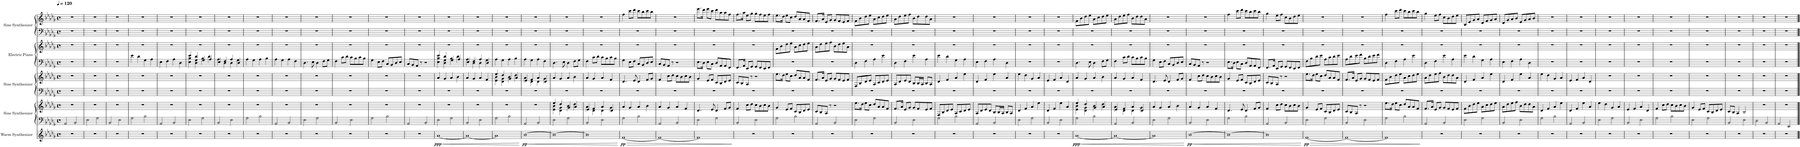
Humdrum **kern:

**kern	**dynam	**kern	**kern	**kern	**kern	**kern	**kern	**kern	**kern
*part5	*part5	*part4	*part4	*part3	*part3	*part2	*part2	*part1	*part1
*staff9	*staff9	*staff8	*staff7	*staff6	*staff5	*staff4	*staff3	*staff2	*staff1
*I"Warm Synthesizer	*	*I"Sine Synthesizer	*	*I"Sine Synthesizer	*	*I"Electric Piano	*	*I"Sine Synthesizer	*
*I'Synth.	*	*I'Synth.	*	*I'Synth.	*	*I'El. Pno.	*	*I'Synth.	*
*clefG2	*	*clefF4	*clefG2	*clefF4	*clefG2	*clefF4	*clefG2	*clefF4	*clefG2
*k[b-e-a-d-g-]	*	*k[b-e-a-d-g-]	*k[b-e-a-d-g-]	*k[b-e-a-d-g-]	*k[b-e-a-d-g-]	*k[b-e-a-d-g-]	*k[b-e-a-d-g-]	*k[b-e-a-d-g-]	*k[b-e-a-d-g-]
*M4/4	*	*M4/4	*M4/4	*M4/4	*M4/4	*M4/4	*M4/4	*M4/4	*M4/4
*met(c)	*	*met(c)	*met(c)	*met(c)	*met(c)	*met(c)	*met(c)	*met(c)	*met(c)
*MM120	*	*MM120	*MM120	*MM120	*MM120	*MM120	*MM120	*MM120	*MM120
=1	=1	=1	=1	=1	=1	=1	=1	=1	=1
1r	.	2AA-/	1r	1r	1r	1r	1r	1r	1r
.	.	2BB-/	.	.	.	.	.	.	.
=2	=2	=2	=2	=2	=2	=2	=2	=2	=2
1r	.	2E-\	1r	1r	1r	1r	1r	1r	1r
.	.	2G-\	.	.	.	.	.	.	.
=3	=3	=3	=3	=3	=3	=3	=3	=3	=3
1r	.	2BB-/	1r	1r	1r	1r	1r	1r	1r
.	.	2E-\	.	.	.	.	.	.	.
=4	=4	=4	=4	=4	=4	=4	=4	=4	=4
1r	.	2G-\	1r	1r	1r	4e-\	1r	1r	1r
.	.	.	.	.	.	4d-\	.	.	.
.	.	2B-\	.	.	.	4G-\	.	.	.
.	.	.	.	.	.	4A-\	.	.	.
=5	=5	=5	=5	=5	=5	=5	=5	=5	=5
1r	.	2AA-/	1r	1r	1r	4E-\	1r	1r	1r
.	.	.	.	.	.	4F\	.	.	.
.	.	2BB-/	.	.	.	4A-\	.	.	.
.	.	.	.	.	.	4D-\	.	.	.
=6	=6	=6	=6	=6	=6	=6	=6	=6	=6
*	*	*	*	*	*	*^	*	*	*
1r	.	2E-\	1r	1r	1r	4e-/	4E-\ 4B-\	1r	1r	1r
.	.	.	.	.	.	4d-/	4D-\ 4G-\	.	.	.
.	.	2G-\	.	.	.	4G-/	4B-\	.	.	.
.	.	.	.	.	.	4A-/	4d-\	.	.	.
=7	=7	=7	=7	=7	=7	=7	=7	=7	=7	=7
1r	.	2BB-/	1r	1r	1r	4E-/	4A-\	1r	1r	1r
.	.	.	.	.	.	4F/	4D-\	.	.	.
.	.	2E-\	.	.	.	4A-/	4D-\	.	.	.
.	.	.	.	.	.	4D-/	4G-\	.	.	.
*	*	*	*	*	*	*v	*v	*	*	*
=8	=8	=8	=8	=8	=8	=8	=8	=8	=8
1r	.	2G-\	1r	1r	1r	4A-\	1r	1r	1r
.	.	.	.	.	.	4G-\	.	.	.
.	.	2B-\	.	.	.	4A-\	.	.	.
.	.	.	.	.	.	4B-\	.	.	.
=9	=9	=9	=9	=9	=9	=9	=9	=9	=9
1r	.	2AA-/	1r	1r	1r	4A-\	1r	1r	1r
.	.	.	.	.	.	4G-\	.	.	.
.	.	2BB-/	.	.	.	4A-\	.	.	.
.	.	.	.	.	.	4F\	.	.	.
=10	=10	=10	=10	=10	=10	=10	=10	=10	=10
1r	.	2E-\	1r	1r	1r	4.D-\	1r	1r	1r
.	.	.	.	.	.	8E-\	.	.	.
.	.	2G-\	.	.	.	4D-\	.	.	.
.	.	.	.	.	.	8F\L	.	.	.
.	.	.	.	.	.	8G-\J	.	.	.
=11	=11	=11	=11	=11	=11	=11	=11	=11	=11
1r	.	2BB-/	1r	1r	1r	4F\	1r	1r	1r
.	.	.	.	.	.	8c\L	.	.	.
.	.	.	.	.	.	8d-\J	.	.	.
.	.	2E-\	.	.	.	8c\L	.	.	.
.	.	.	.	.	.	8B-\	.	.	.
.	.	.	.	.	.	8c\	.	.	.
.	.	.	.	.	.	8B-\J	.	.	.
=12	=12	=12	=12	=12	=12	=12	=12	=12	=12
1r	.	2G-\	1r	1r	1r	4G-\	1r	1r	1r
.	.	.	.	.	.	8E-\L	.	.	.
.	.	.	.	.	.	8F\J	.	.	.
.	.	2B-\	.	.	.	8C/L	.	.	.
.	.	.	.	.	.	8BB-/	.	.	.
.	.	.	.	.	.	8D-/	.	.	.
.	.	.	.	.	.	8E-/J	.	.	.
=13	=13	=13	=13	=13	=13	=13	=13	=13	=13
1r	.	2AA-/	1r	1r	1r	8C/L	1r	1r	1r
.	.	.	.	.	.	8BB-/	.	.	.
.	.	.	.	.	.	8AA-/J	.	.	.
.	.	.	.	.	.	8r	.	.	.
.	.	2BB-/	.	.	.	2r	.	.	.
=14	=14	=14	=14	=14	=14	=14	=14	=14	=14
!	!LO:HP:b	!	!	!	!	!	!	!	!
*	*	*	*	*	*	*^	*	*	*
!	!LO:DY:n=1:b	!	!	!	!	!	!	!	!	!
[1a-	< ppp	2E-\	1r	1r	4a-/	4e-/	4E-\ 4B-\	1r	1r	1r
.	.	.	.	.	4g-/	4d-/	4D-\ 4G-\	.	.	.
.	.	2G-\	.	.	4a-/	4G-/	4B-\	.	.	.
.	.	.	.	.	4b-\	4A-/	4d-\	.	.	.
=15	=15	=15	=15	=15	=15	=15	=15	=15	=15	=15
1a-_	.	2BB-/	1r	1r	4a-/	4E-/	4A-\	1r	1r	1r
.	.	.	.	.	4g-/	4F/	4D-\	.	.	.
.	.	2E-\	.	.	4a-/	4A-/	4D-\	.	.	.
.	.	.	.	.	4f/	4D-/	4G-\	.	.	.
*	*	*	*	*	*	*v	*v	*	*	*
=16	=16	=16	=16	=16	=16	=16	=16	=16	=16
*	*	*	*	*	*^	*	*	*	*
1a-]	.	2G-\	1r	1r	4ee-/	4e-\ 4b-\	4A-\	1r	1r	1r
.	.	.	.	.	4dd-/	4d-\ 4g-\	4G-\	.	.	.
.	.	2B-\	.	.	4g-/	4b-\	4A-\	.	.	.
.	.	.	.	.	4a-/	4dd-\	4B-\	.	.	.
*	*	*	*	*	*v	*v	*	*	*	*
.	[	.	.	.	.	.	.	.	.
=17	=17	=17	=17	=17	=17	=17	=17	=17	=17
!	!LO:HP:b	!	!	!	!	!	!	!	!
*	*	*	*	*	*^	*	*	*	*
!	!LO:DY:n=1:b	!	!	!	!	!	!	!	!	!
[1b-	< pp	2AA-/	1r	1r	4e-/	4a-\	4A-\	1r	1r	1r
.	.	.	.	.	4f/	4d-\	4G-\	.	.	.
.	.	2BB-/	.	.	4a-/	4d-\	4A-\	.	.	.
.	.	.	.	.	4d-/	4g-\	4F\	.	.	.
*	*	*	*	*	*v	*v	*	*	*	*
=18	=18	=18	=18	=18	=18	=18	=18	=18	=18
*	*	*	*^	*	*	*	*	*	*
1b-_	.	2E-\	4ee-/	4e-\ 4b-\	1r	4a-/	4.D-\	1r	1r	1r
.	.	.	4dd-/	4d-\ 4g-\	.	4g-/	.	.	.	.
.	.	.	.	.	.	.	8E-\	.	.	.
.	.	2G-\	4g-/	4b-\	.	4a-/	4D-\	.	.	.
.	.	.	4a-/	4dd-\	.	4b-\	8F\L	.	.	.
.	.	.	.	.	.	.	8G-\J	.	.	.
=19	=19	=19	=19	=19	=19	=19	=19	=19	=19	=19
1b-]	.	2BB-/	4e-/	4a-\	1r	4a-/	4F\	1r	1r	1r
.	.	.	4f/	4d-\	.	4g-/	8c\L	.	.	.
.	.	.	.	.	.	.	8d-\J	.	.	.
.	.	2E-\	4a-/	4d-\	.	4a-/	8c\L	.	.	.
.	.	.	.	.	.	.	8B-\	.	.	.
.	.	.	4d-/	4g-\	.	4f/	8c\	.	.	.
.	.	.	.	.	.	.	8B-\J	.	.	.
*	*	*	*v	*v	*	*	*	*	*	*
.	[	.	.	.	.	.	.	.	.
=20	=20	=20	=20	=20	=20	=20	=20	=20	=20
!	!LO:HP:b	!	!	!	!	!	!	!	!
!	!LO:DY:n=1:b	!	!	!	!	!	!	!	!
[1f	> pp	2G-\	4a-/	1r	4.d-/	4G-\	1r	1r	4ff\
.	.	.	4g-/	.	.	8E-\L	.	.	8ccc\L
.	.	.	.	.	8e-/	8F\J	.	.	8ddd-\J
.	.	2B-\	4a-/	.	4d-/	8C/L	.	.	8ccc\L
.	.	.	.	.	.	8BB-/	.	.	8bb-\
.	.	.	4b-\	.	8f/L	8D-/	.	.	8ccc\
.	.	.	.	.	8g-/J	8E-/J	.	.	8bb-\J
=21	=21	=21	=21	=21	=21	=21	=21	=21	=21
1f_	.	2AA-/	4a-/	1r	4f/	8C/L	1r	1r	1r
.	.	.	.	.	.	8BB-/	.	.	.
.	.	.	4g-/	.	8cc\L	8AA-/J	.	.	.
.	.	.	.	.	8dd-\J	8r	.	.	.
.	.	2BB-/	4a-/	.	8cc\L	2r	.	.	.
.	.	.	.	.	8b-\	.	.	.	.
.	.	.	4f/	.	8cc\	.	.	.	.
.	.	.	.	.	8b-\J	.	.	.	.
=22	=22	=22	=22	=22	=22	=22	=22	=22	=22
1f]	.	2E-\	4.d-/	1r	4g-/	8.E-\L	1r	1r	8.eee-\L
.	.	.	.	.	.	16D-\Jk	.	.	16ddd-\Jk
.	.	.	.	.	8e-/L	8E-\L	.	.	8eee-\L
.	.	.	8e-/	.	8f/J	8C\J	.	.	8ccc\J
.	.	2G-\	4d-/	.	8c/L	8D-/L	.	.	8ddd-\L
.	.	.	.	.	8B-/	8AA-/	.	.	8aa-\
.	.	.	8f/L	.	8d-/	8AA-/	.	.	8aa-\
.	.	.	8g-/J	.	8e-/J	8FF/J	.	.	8ff\J
.	]	.	.	.	.	.	.	.	.
=23	=23	=23	=23	=23	=23	=23	=23	=23	=23
1r	.	2BB-/	4f/	1r	8c/L	8.FF/L	1r	1r	8.ff\L
.	.	.	.	.	8B-/	.	.	.	.
.	.	.	.	.	.	16AA-/Jk	.	.	16aa-\Jk
.	.	.	8cc\L	.	8A-/J	8EE-/L	.	.	8ee-\L
.	.	.	8dd-\J	.	8r	8GG-/J	.	.	8gg-\J
.	.	2E-\	8cc\L	.	2r	8GG-/L	.	.	8gg-\L
.	.	.	8b-\	.	.	8FF/	.	.	8ff\
.	.	.	8cc\	.	.	8EE-/	.	.	8ee-\
.	.	.	8b-\J	.	.	8FF/J	.	.	8ff\J
=24	=24	=24	=24	=24	=24	=24	=24	=24	=24
1r	.	2G-\	4g-/	1r	8.ee-\L	1r	8f\L	1r	8.ee-\L
.	.	.	.	.	.	.	8b-\	.	.
.	.	.	.	.	16dd-\Jk	.	.	.	16dd-\Jk
.	.	.	8e-/L	.	8ee-\L	.	8dd-\	.	8ee-\L
.	.	.	8f/J	.	8cc\J	.	8ee-\J	.	8cc\J
.	.	2B-\	8c/L	.	8dd-/L	.	8a-\L	.	8dd-/L
.	.	.	8B-/	.	8a-/	.	8cc\	.	8a-/
.	.	.	8d-/	.	8a-/	.	8dd-\	.	8a-/
.	.	.	8e-/J	.	8f/J	.	8ee-\J	.	8f/J
=25	=25	=25	=25	=25	=25	=25	=25	=25	=25
1r	.	2AA-/	8c/L	1r	8.f/L	1r	8a-\L	1r	8.f/L
.	.	.	8B-/	.	.	.	8dd-\	.	.
.	.	.	.	.	16a-/Jk	.	.	.	16a-/Jk
.	.	.	8A-/J	.	8e-/L	.	8ee-\	.	8e-/L
.	.	.	8r	.	8g-/J	.	8ff\J	.	8g-/J
.	.	2BB-/	2r	.	8g-/L	.	8b-\L	.	8g-/L
.	.	.	.	.	8f/	.	8dd-\	.	8f/
.	.	.	.	.	8e-/	.	8ee-\	.	8e-/
.	.	.	.	.	8f/J	.	8a-\J	.	8f/J
=26	=26	=26	=26	=26	=26	=26	=26	=26	=26
1r	.	2E-\	8.ee-\L	1r	8F/L	4D-\	1r	1r	8f\L
.	.	.	.	.	8B-/	.	.	.	8b-\
.	.	.	16dd-\Jk	.	.	.	.	.	.
.	.	.	8ee-\L	.	8d-/	4F\	.	.	8dd-\
.	.	.	8cc\J	.	8e-/J	.	.	.	8ee-\J
.	.	2G-\	8dd-/L	.	8A-/L	4A-\	.	.	8a-\L
.	.	.	8a-/	.	8c/	.	.	.	8cc\
.	.	.	8a-/	.	8d-/	4e-\	.	.	8dd-\
.	.	.	8f/J	.	8e-/J	.	.	.	8ee-\J
=27	=27	=27	=27	=27	=27	=27	=27	=27	=27
1r	.	2BB-/	8.f/L	1r	8A-/L	4D-\	1r	1r	8a-\L
.	.	.	.	.	8d-/	.	.	.	8dd-\
.	.	.	16a-/Jk	.	.	.	.	.	.
.	.	.	8e-/L	.	8e-/	4F\	.	.	8ee-\
.	.	.	8g-/J	.	8d-/J	.	.	.	8ff\J
.	.	2E-\	8g-/L	.	8B-/L	4e-\	.	.	8b-\L
.	.	.	8f/	.	16B-/L	.	.	.	8dd-\
.	.	.	.	.	16A-/JJ	.	.	.	.
.	.	.	8e-/	.	8B-/L	4A-\	.	.	8dd-\
.	.	.	8f/J	.	8A-/J	.	.	.	8a-\J
=28	=28	=28	=28	=28	=28	=28	=28	=28	=28
1r	.	2G-\	8F/L	1r	4d-/	4e-\	1r	1r	1r
.	.	.	8B-/	.	.	.	.	.	.
.	.	.	8d-/	.	4f/	4d-\	.	.	.
.	.	.	8e-/J	.	.	.	.	.	.
.	.	2B-\	8A-/L	.	4a-/	4G-\	.	.	.
.	.	.	8c/	.	.	.	.	.	.
.	.	.	8d-/	.	4ee-\	4A-\	.	.	.
.	.	.	8e-/J	.	.	.	.	.	.
=29	=29	=29	=29	=29	=29	=29	=29	=29	=29
1r	.	2AA-/	8A-/L	1r	4d-/	4E-\	1r	1r	1r
.	.	.	8d-/	.	.	.	.	.	.
.	.	.	8e-/	.	4f/	4F\	.	.	.
.	.	.	8d-/J	.	.	.	.	.	.
.	.	2BB-/	8B-/L	.	4ee-\	4A-\	.	.	.
.	.	.	16B-/L	.	.	.	.	.	.
.	.	.	16A-/JJ	.	.	.	.	.	.
.	.	.	8B-/L	.	4a-/	4D-\	.	.	.
.	.	.	8A-/J	.	.	.	.	.	.
=30	=30	=30	=30	=30	=30	=30	=30	=30	=30
1r	.	2E-\	4d-/	1r	4ee-\	1r	1r	1r	1r
.	.	.	4f/	.	4dd-\	.	.	.	.
.	.	2G-\	4a-/	.	4g-/	.	.	.	.
.	.	.	4ee-\	.	4a-/	.	.	.	.
=31	=31	=31	=31	=31	=31	=31	=31	=31	=31
1r	.	2BB-/	4d-/	1r	4e-/	1r	1r	1r	1r
.	.	.	4f/	.	4f/	.	.	.	.
.	.	2E-\	4ee-\	.	4a-/	.	.	.	.
.	.	.	4a-/	.	4d-/	.	.	.	.
=32	=32	=32	=32	=32	=32	=32	=32	=32	=32
!	!LO:HP:b	!	!	!	!	!	!	!	!
*	*	*	*^	*	*	*	*	*	*
!	!LO:DY:n=1:b	!	!	!	!	!	!	!	!	!
[1a-	< ppp	2G-\	4ee-/	4e-\ 4b-\	1r	4a-/	4.D-\	1r	1r	8f\L
.	.	.	.	.	.	.	.	.	.	8b-\
.	.	.	4dd-/	4d-\ 4g-\	.	4g-/	.	.	.	8dd-\
.	.	.	.	.	.	.	8E-\	.	.	8ee-\J
.	.	2B-\	4g-/	4b-\	.	4a-/	4D-\	.	.	8a-\L
.	.	.	.	.	.	.	.	.	.	8cc\
.	.	.	4a-/	4dd-\	.	4b-\	8F\L	.	.	8dd-\
.	.	.	.	.	.	.	8G-\J	.	.	8ee-\J
=33	=33	=33	=33	=33	=33	=33	=33	=33	=33	=33
1a-_	.	2AA-/	4e-/	4a-\	1r	4a-/	4F\	1r	1r	8a-\L
.	.	.	.	.	.	.	.	.	.	8dd-\
.	.	.	4f/	4d-\	.	4g-/	8c\L	.	.	8ee-\
.	.	.	.	.	.	.	8d-\J	.	.	8ff\J
.	.	2BB-/	4a-/	4d-\	.	4a-/	8c\L	.	.	8b-\L
.	.	.	.	.	.	.	8B-\	.	.	8dd-\
.	.	.	4d-/	4g-\	.	4f/	8c\	.	.	8dd-\
.	.	.	.	.	.	.	8B-\J	.	.	8a-\J
*	*	*	*v	*v	*	*	*	*	*	*
=34	=34	=34	=34	=34	=34	=34	=34	=34	=34
1a-]	.	2E-\	4a-/	1r	4.d-/	4G-\	1r	1r	1r
.	.	.	4g-/	.	.	8E-\L	.	.	.
.	.	.	.	.	8e-/	8F\J	.	.	.
.	.	2G-\	4a-/	.	4d-/	8C/L	.	.	.
.	.	.	.	.	.	8BB-/	.	.	.
.	.	.	4b-\	.	8f/L	8D-/	.	.	.
.	.	.	.	.	8g-/J	8E-/J	.	.	.
.	[	.	.	.	.	.	.	.	.
=35	=35	=35	=35	=35	=35	=35	=35	=35	=35
!	!LO:HP:b	!	!	!	!	!	!	!	!
!	!LO:DY:n=1:b	!	!	!	!	!	!	!	!
[1b-	< pp	2BB-/	4a-/	1r	4f/	8C/L	1r	1r	1r
.	.	.	.	.	.	8BB-/	.	.	.
.	.	.	4g-/	.	8cc\L	8AA-/J	.	.	.
.	.	.	.	.	8dd-\J	8r	.	.	.
.	.	2E-\	4a-/	.	8cc\L	2r	.	.	.
.	.	.	.	.	8b-\	.	.	.	.
.	.	.	4f/	.	8cc\	.	.	.	.
.	.	.	.	.	8b-\J	.	.	.	.
=36	=36	=36	=36	=36	=36	=36	=36	=36	=36
1b-_	.	2G-\	4.d-/	1r	4g-/	8.E-\L	1r	1r	4ff\
.	.	.	.	.	.	16D-\Jk	.	.	.
.	.	.	.	.	8e-/L	8E-\L	.	.	8ccc\L
.	.	.	8e-/	.	8f/J	8C\J	.	.	8ddd-\J
.	.	2B-\	4d-/	.	8c/L	8D-/L	.	.	8ccc\L
.	.	.	.	.	8B-/	8AA-/	.	.	8bb-\
.	.	.	8f/L	.	8d-/	8AA-/	.	.	8ccc\
.	.	.	8g-/J	.	8e-/J	8FF/J	.	.	8bb-\J
=37	=37	=37	=37	=37	=37	=37	=37	=37	=37
1b-]	.	2AA-/	4f/	1r	8c/L	8.FF/L	1r	1r	4gg-\
.	.	.	.	.	8B-/	.	.	.	.
.	.	.	.	.	.	16AA-/Jk	.	.	.
.	.	.	8cc\L	.	8A-/J	8EE-/L	.	.	8ee-\L
.	.	.	8dd-\J	.	8r	8GG-/J	.	.	8ff\J
.	.	2BB-/	8cc\L	.	2r	8GG-/L	.	.	8cc\L
.	.	.	8b-\	.	.	8FF/	.	.	8b-\
.	.	.	8cc\	.	.	8EE-/	.	.	8dd-\
.	.	.	8b-\J	.	.	8FF/J	.	.	8ee-\J
.	[	.	.	.	.	.	.	.	.
=38	=38	=38	=38	=38	=38	=38	=38	=38	=38
!	!LO:HP:b	!	!	!	!	!	!	!	!
!	!LO:DY:n=1:b	!	!	!	!	!	!	!	!
[1f	> pp	2E-\	4g-/	1r	8.ee-\L	8F\L	1r	1r	1r
.	.	.	.	.	.	8B-\	.	.	.
.	.	.	.	.	16dd-\Jk	.	.	.	.
.	.	.	8e-/L	.	8ee-\L	8d-\	.	.	.
.	.	.	8f/J	.	8cc\J	8e-\J	.	.	.
.	.	2G-\	8c/L	.	8dd-/L	8A-\L	.	.	.
.	.	.	8B-/	.	8a-/	8c\	.	.	.
.	.	.	8d-/	.	8a-/	8d-\	.	.	.
.	.	.	8e-/J	.	8f/J	8e-\J	.	.	.
=39	=39	=39	=39	=39	=39	=39	=39	=39	=39
1f_	.	2BB-/	8c/L	1r	8.f/L	8A-\L	1r	1r	1r
.	.	.	8B-/	.	.	8d-\	.	.	.
.	.	.	.	.	16a-/Jk	.	.	.	.
.	.	.	8A-/J	.	8e-/L	8e-\	.	.	.
.	.	.	8r	.	8g-/J	8f\J	.	.	.
.	.	2E-\	2r	.	8g-/L	8B-\L	.	.	.
.	.	.	.	.	8f/	8d-\	.	.	.
.	.	.	.	.	8e-/	8e-\	.	.	.
.	.	.	.	.	8f/J	8f\J	.	.	.
=40	=40	=40	=40	=40	=40	=40	=40	=40	=40
1f]	.	2G-\	8.ee-\L	1r	8f\L	4D-\	1r	1r	4ff\
.	.	.	.	.	8b-\	.	.	.	.
.	.	.	16dd-\Jk	.	.	.	.	.	.
.	.	.	8ee-\L	.	8dd-\	4F\	.	.	8ccc\L
.	.	.	8cc\J	.	8ee-\J	.	.	.	8ddd-\J
.	.	2B-\	8dd-/L	.	8a-\L	4A-\	.	.	8ccc\L
.	.	.	8a-/	.	8cc\	.	.	.	8bb-\
.	.	.	8a-/	.	8dd-\	4e-\	.	.	8ccc\
.	.	.	8f/J	.	8ee-\J	.	.	.	8bb-\J
.	]	.	.	.	.	.	.	.	.
=41	=41	=41	=41	=41	=41	=41	=41	=41	=41
1r	.	2AA-/	8.f/L	1r	8a-\L	4D-\	1r	1r	4gg-\
.	.	.	.	.	8dd-\	.	.	.	.
.	.	.	16a-/Jk	.	.	.	.	.	.
.	.	.	8e-/L	.	8ee-\	4F\	.	.	8ee-\L
.	.	.	8g-/J	.	8ff\J	.	.	.	8ff\J
.	.	2BB-/	8g-/L	.	8b-\L	4e-\	.	.	8cc\L
.	.	.	8f/	.	8dd-\	.	.	.	8b-\
.	.	.	8e-/	.	8dd-\	4A-\	.	.	8dd-\
.	.	.	8f/J	.	8a-\J	.	.	.	8ee-\J
=42	=42	=42	=42	=42	=42	=42	=42	=42	=42
1r	.	2E-\	8f\L	1r	4d-/	4e-\	1r	1r	8B-/L
.	.	.	8b-\	.	.	.	.	.	8e-/
.	.	.	8dd-\	.	4f/	4d-\	.	.	8g-/
.	.	.	8ee-\J	.	.	.	.	.	8a-/J
.	.	2G-\	8a-\L	.	4a-/	4G-\	.	.	8d-/L
.	.	.	8cc\	.	.	.	.	.	8f/
.	.	.	8dd-\	.	4ee-\	4A-\	.	.	8g-/
.	.	.	8ee-\J	.	.	.	.	.	8a-/J
=43	=43	=43	=43	=43	=43	=43	=43	=43	=43
1r	.	2BB-/	8a-\L	1r	4d-/	4E-\	1r	1r	8d-/L
.	.	.	8dd-\	.	.	.	.	.	8g-/
.	.	.	8ee-\	.	4f/	4F\	.	.	8a-/
.	.	.	8ff\J	.	.	.	.	.	8b-/J
.	.	2E-\	8b-\L	.	4ee-\	4A-\	.	.	8e-/L
.	.	.	8dd-\	.	.	.	.	.	8g-/
.	.	.	8dd-\	.	4a-/	4D-\	.	.	8a-/
.	.	.	8a-\J	.	.	.	.	.	8b-/J
=44	=44	=44	=44	=44	=44	=44	=44	=44	=44
1r	.	2G-\	4d-/	1r	4ee-\	1r	1r	1r	1r
.	.	.	4f/	.	4dd-\	.	.	.	.
.	.	2B-\	4a-/	.	4g-/	.	.	.	.
.	.	.	4ee-\	.	4a-/	.	.	.	.
=45	=45	=45	=45	=45	=45	=45	=45	=45	=45
1r	.	2AA-/	4d-/	1r	4e-/	1r	1r	1r	1r
.	.	.	4f/	.	4f/	.	.	.	.
.	.	2BB-/	4ee-\	.	4a-/	.	.	.	.
.	.	.	4a-/	.	4d-/	.	.	.	.
=46	=46	=46	=46	=46	=46	=46	=46	=46	=46
1r	.	2E-\	4ee-\	1r	1r	1r	1r	1r	1r
.	.	.	4dd-\	.	.	.	.	.	.
.	.	2G-\	4g-/	.	.	.	.	.	.
.	.	.	4a-/	.	.	.	.	.	.
=47	=47	=47	=47	=47	=47	=47	=47	=47	=47
1r	.	2BB-/	4e-/	1r	1r	1r	1r	1r	1r
.	.	.	4f/	.	.	.	.	.	.
.	.	2E-\	4a-/	.	.	.	.	.	.
.	.	.	4d-/	.	.	.	.	.	.
=48	=48	=48	=48	=48	=48	=48	=48	=48	=48
1r	.	2G-\	4f/	1r	1r	1r	1r	1r	1r
.	.	.	8cc\L	.	.	.	.	.	.
.	.	.	8dd-\J	.	.	.	.	.	.
.	.	2B-\	8cc\L	.	.	.	.	.	.
.	.	.	8b-\	.	.	.	.	.	.
.	.	.	8cc\	.	.	.	.	.	.
.	.	.	8b-\J	.	.	.	.	.	.
=49	=49	=49	=49	=49	=49	=49	=49	=49	=49
1r	.	2E-\	4g-/	1r	1r	1r	1r	1r	1r
.	.	.	8e-/L	.	.	.	.	.	.
.	.	.	8f/J	.	.	.	.	.	.
.	.	2G-\	8c/L	.	.	.	.	.	.
.	.	.	8B-/	.	.	.	.	.	.
.	.	.	8d-/	.	.	.	.	.	.
.	.	.	8e-/J	.	.	.	.	.	.
=50	=50	=50	=50	=50	=50	=50	=50	=50	=50
1r	.	2BB-/	8c/L	1r	1r	1r	1r	1r	1r
.	.	.	8B-/J	.	.	.	.	.	.
.	.	.	4A-/	.	.	.	.	.	.
.	.	2E-\	2B-/	.	.	.	.	.	.
=51	=51	=51	=51	=51	=51	=51	=51	=51	=51
1r	.	2D-\	1r	1r	1r	1r	1r	1r	1r
.	.	2BB-/	.	.	.	.	.	.	.
=52	=52	=52	=52	=52	=52	=52	=52	=52	=52
1r	.	2AA-/	1r	1r	1r	1r	1r	1r	1r
.	.	2EE-/	.	.	.	.	.	.	.
==	==	==	==	==	==	==	==	==	==
*-	*-	*-	*-	*-	*-	*-	*-	*-	*-
